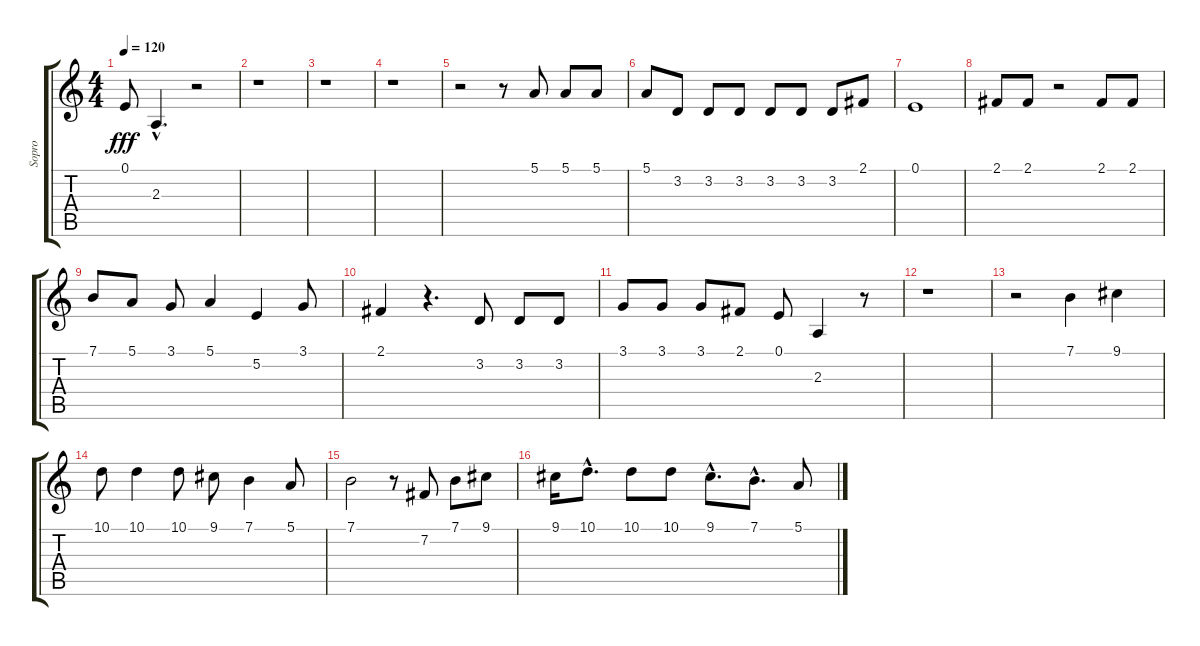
\track ("Sopro" "Sopro") {instrument altosax}
\staff {score tabs}
\tuning (E4 B3 G3 D3 A2 E2) {hide}
\ts (4 4)
\tempo 120
\clef g2
\ks c
0.1.8{dy fff} 2.3{hac}.4{d} r.2 |
r.1 |
r.1 |
r.1 |
r.2 r.8 5.1.8 5.1.8 5.1.8 |
5.1.8 3.2.8 3.2.8 3.2.8 3.2.8 3.2.8 3.2.8 2.1.8 |
0.1.1 |
2.1.8 2.1.8 r.2 2.1.8 2.1.8 |
7.1.8 5.1.8 3.1.8 5.1.4 5.2.4 3.1.8 |
2.1.4 r.4{d} 3.2.8 3.2.8 3.2.8 |
3.1.8 3.1.8 3.1.8 2.1.8 0.1.8 2.3.4 r.8 |
r.1 |
r.2 7.1.4 9.1.4 |
10.1.8 10.1.4 10.1.8 9.1.8 7.1.4 5.1.8 |
7.1.2 r.8 7.2.8 7.1.8 9.1.8 |
9.1.16 10.1{hac}.8{d} 10.1.8 10.1.8 9.1{hac}.8{d} 7.1{hac}.8{d} 5.1.8
